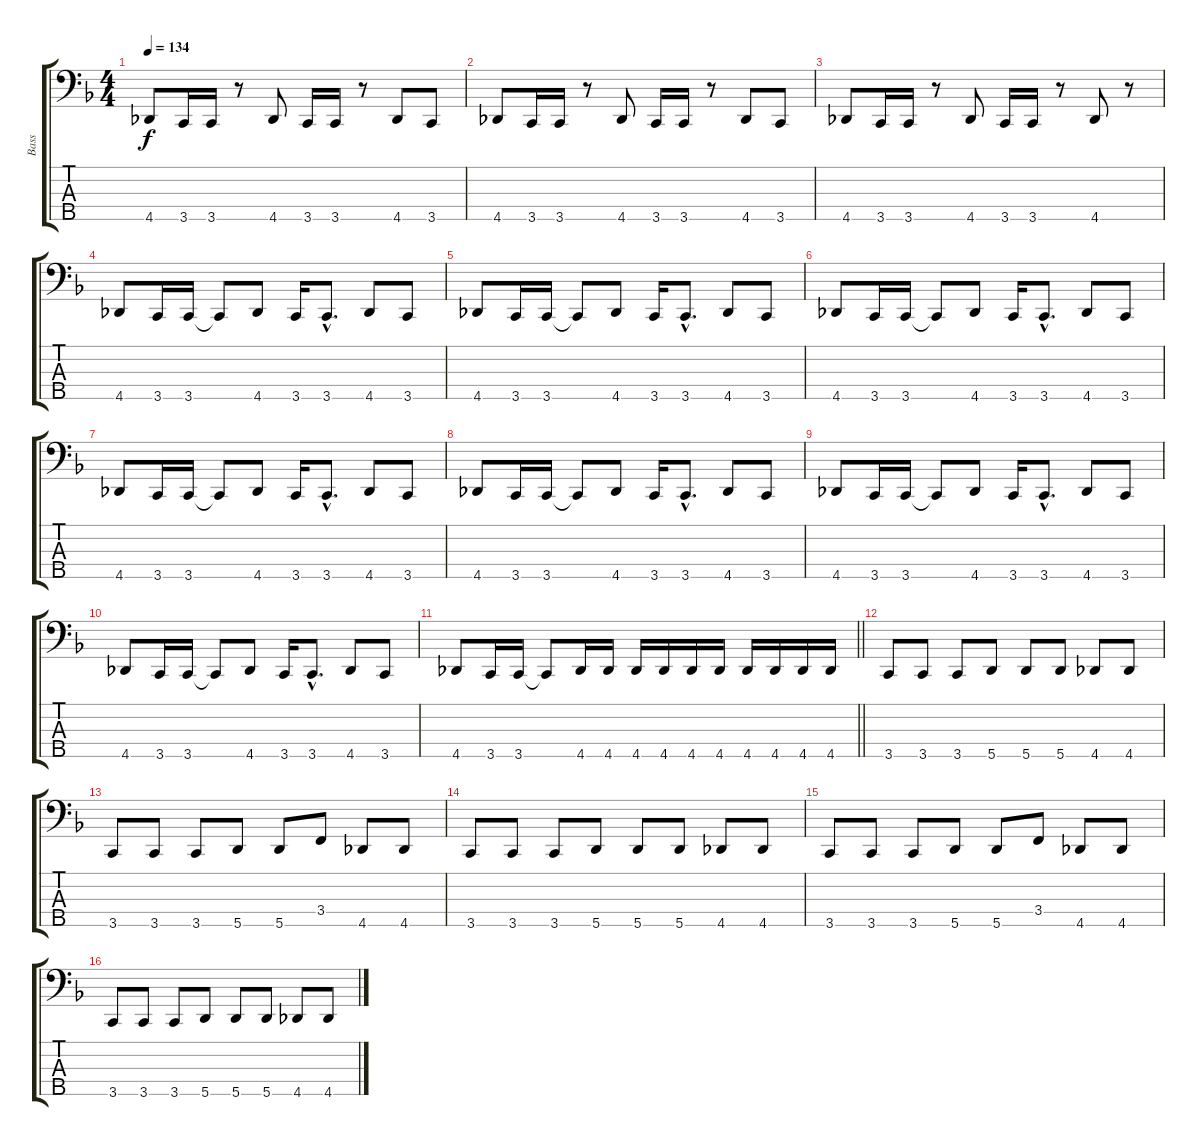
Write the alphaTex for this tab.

\track ("Bass" "Bass") {instrument electricbasspick}
\staff {score tabs}
\tuning (F2 C2 G1 D1 A0) {hide}
\ts (4 4)
\tempo 134
\clef f4
\ks dminor
4.5.8{dy f} 3.5.16 3.5.16 r.8 4.5.8 3.5.16 3.5.16 r.8 4.5.8 3.5.8 |
4.5.8 3.5.16 3.5.16 r.8 4.5.8 3.5.16 3.5.16 r.8 4.5.8 3.5.8 |
4.5.8 3.5.16 3.5.16 r.8 4.5.8 3.5.16 3.5.16 r.8 4.5.8 r.8 |
4.5.8 3.5.16 3.5.16 3.5{t}.8 4.5.8 3.5.16 3.5{hac}.8{d} 4.5.8 3.5.8 |
4.5.8 3.5.16 3.5.16 3.5{t}.8 4.5.8 3.5.16 3.5{hac}.8{d} 4.5.8 3.5.8 |
4.5.8 3.5.16 3.5.16 3.5{t}.8 4.5.8 3.5.16 3.5{hac}.8{d} 4.5.8 3.5.8 |
4.5.8 3.5.16 3.5.16 3.5{t}.8 4.5.8 3.5.16 3.5{hac}.8{d} 4.5.8 3.5.8 |
4.5.8 3.5.16 3.5.16 3.5{t}.8 4.5.8 3.5.16 3.5{hac}.8{d} 4.5.8 3.5.8 |
4.5.8 3.5.16 3.5.16 3.5{t}.8 4.5.8 3.5.16 3.5{hac}.8{d} 4.5.8 3.5.8 |
4.5.8 3.5.16 3.5.16 3.5{t}.8 4.5.8 3.5.16 3.5{hac}.8{d} 4.5.8 3.5.8 |
\barLineRight lightlight
4.5.8 3.5.16 3.5.16 3.5{t}.8 4.5.16 4.5.16 4.5.16 4.5.16 4.5.16 4.5.16 4.5.16 4.5.16 4.5.16 4.5.16 |
3.5.8 3.5.8 3.5.8 5.5.8 5.5.8 5.5.8 4.5.8 4.5.8 |
3.5.8 3.5.8 3.5.8 5.5.8 5.5.8 3.4.8 4.5.8 4.5.8 |
3.5.8 3.5.8 3.5.8 5.5.8 5.5.8 5.5.8 4.5.8 4.5.8 |
3.5.8 3.5.8 3.5.8 5.5.8 5.5.8 3.4.8 4.5.8 4.5.8 |
3.5.8 3.5.8 3.5.8 5.5.8 5.5.8 5.5.8 4.5.8 4.5.8
